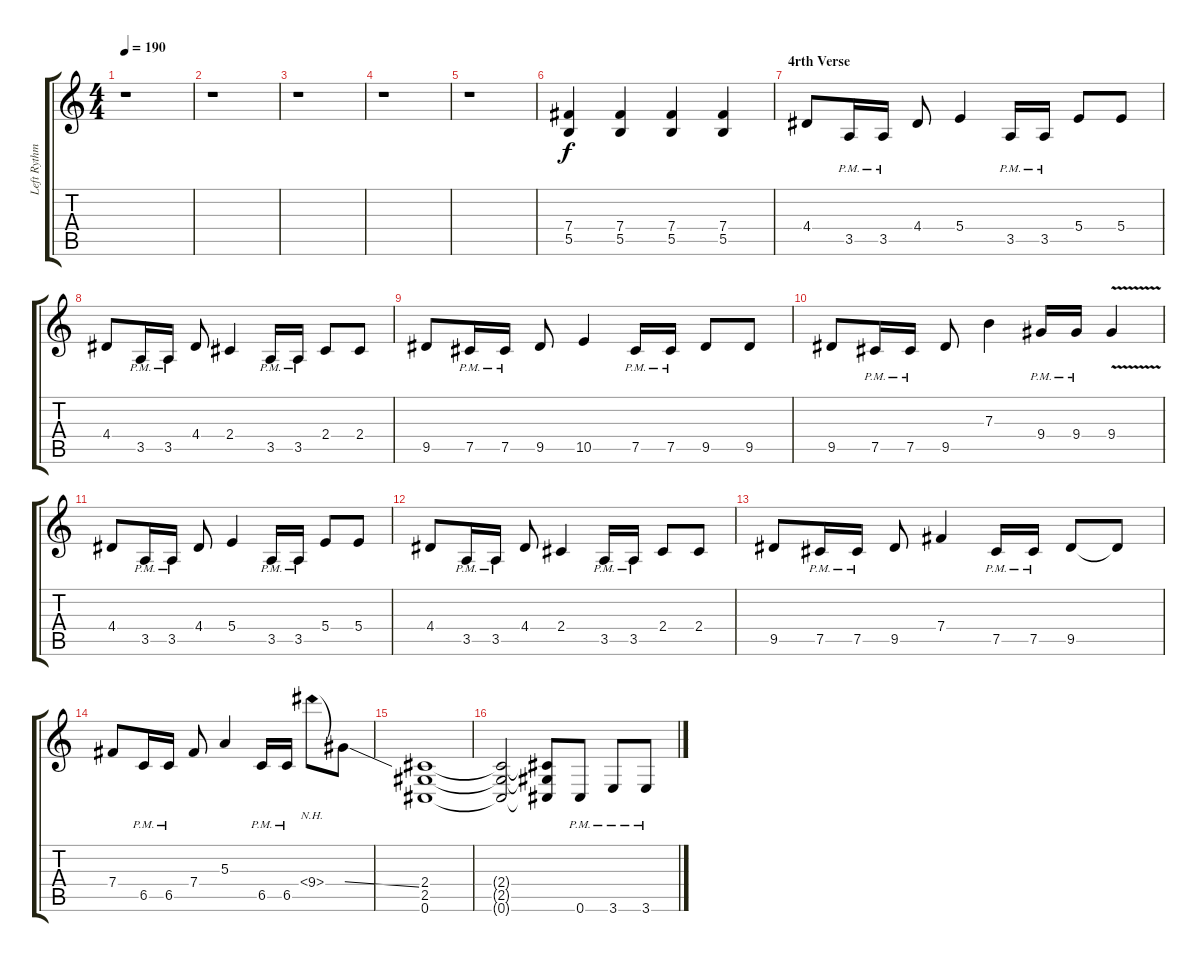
\track ("Left Rythm Guitar (Rythm Guitar)" "Left Rythm") {instrument distortionguitar}
\staff {score tabs}
\tuning (Db4 Ab3 E3 B2 Gb2 Db2) {hide}
\ts (4 4)
\tempo 190
\clef g2
\ks c
r.1{dy f} |
r.1 |
r.1 |
r.1 |
r.1 |
(7.4 5.5).4 (7.4 5.5).4 (7.4 5.5).4 (7.4 5.5).4 |
\section ("" "4rth Verse")
4.4.8 3.5{pm}.16 3.5{pm}.16 4.4.8 5.4.4 3.5{pm}.16 3.5{pm}.16 5.4.8 5.4.8 |
4.4.8 3.5{pm}.16 3.5{pm}.16 4.4.8 2.4.4 3.5{pm}.16 3.5{pm}.16 2.4.8 2.4.8 |
9.5.8 7.5{pm}.16 7.5{pm}.16 9.5.8 10.5.4 7.5{pm}.16 7.5{pm}.16 9.5.8 9.5.8 |
9.5.8 7.5{pm}.16 7.5{pm}.16 9.5.8 7.3.4 9.4{pm}.16 9.4{pm}.16 9.4{v}.4 |
4.4.8 3.5{pm}.16 3.5{pm}.16 4.4.8 5.4.4 3.5{pm}.16 3.5{pm}.16 5.4.8 5.4.8 |
4.4.8 3.5{pm}.16 3.5{pm}.16 4.4.8 2.4.4 3.5{pm}.16 3.5{pm}.16 2.4.8 2.4.8 |
9.5.8 7.5{pm}.16 7.5{pm}.16 9.5.8 7.4.4 7.5{pm}.16 7.5{pm}.16 9.5.8 9.5{t}.8 |
7.4.8 6.5{pm}.16 6.5{pm}.16 7.4.8 5.3.4 6.5{pm}.16 6.5{pm}.16 9.4{nh}.8 9.4{ss t}.8 |
(2.4 2.5 0.6).1 |
(2.4{t} 2.5{t} 0.6{t}).2 (2.4{t} 2.5{t} 0.6{t}).8 0.6{pm}.8 3.6{pm}.8 3.6{pm}.8
